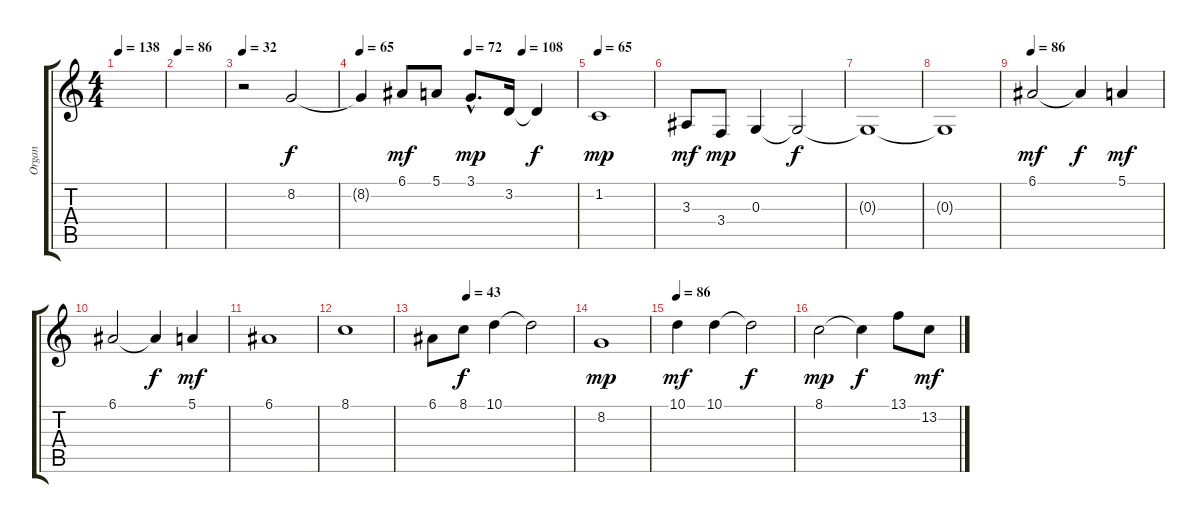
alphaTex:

\track ("Organ" "Organ") {instrument frenchhorn}
\staff {score tabs}
\tuning (E4 B3 G3 D3 A2 E2) {hide}
\ts (4 4)
\tempo 138
\tempo 22
\tempo 138
\clef g2
\ks c
|
\tempo 86
|
\tempo 32
r.2 8.2.2 |
\tempo 65
\tempo (72 0.5)
\tempo (108 0.75)
8.2{t}.4{dy f} 6.1.8{dy mf} 5.1.8 3.1{hac}.8{d dy mp} 3.2.16 3.2{t}.4{dy f} |
\tempo 65
1.2.1{dy mp} |
3.3.8{dy mf} 3.4.8{dy mp} 0.3.4 0.3{t}.2{dy f} |
0.3{t}.1 |
0.3{t}.1 |
\tempo 86
6.1.2{dy mf} 6.1{t}.4{dy f} 5.1.4{dy mf} |
6.1.2 6.1{t}.4{dy f} 5.1.4{dy mf} |
6.1.1 |
8.1.1 |
\tempo (43 0.25)
6.1.8 8.1.8{dy f} 10.1.4 10.1{t}.2 |
8.2.1{dy mp} |
\tempo 86
10.1.4{dy mf} 10.1.4 10.1{t}.2{dy f} |
8.1.2{dy mp} 8.1{t}.4{dy f} 13.1.8 13.2.8{dy mf}
